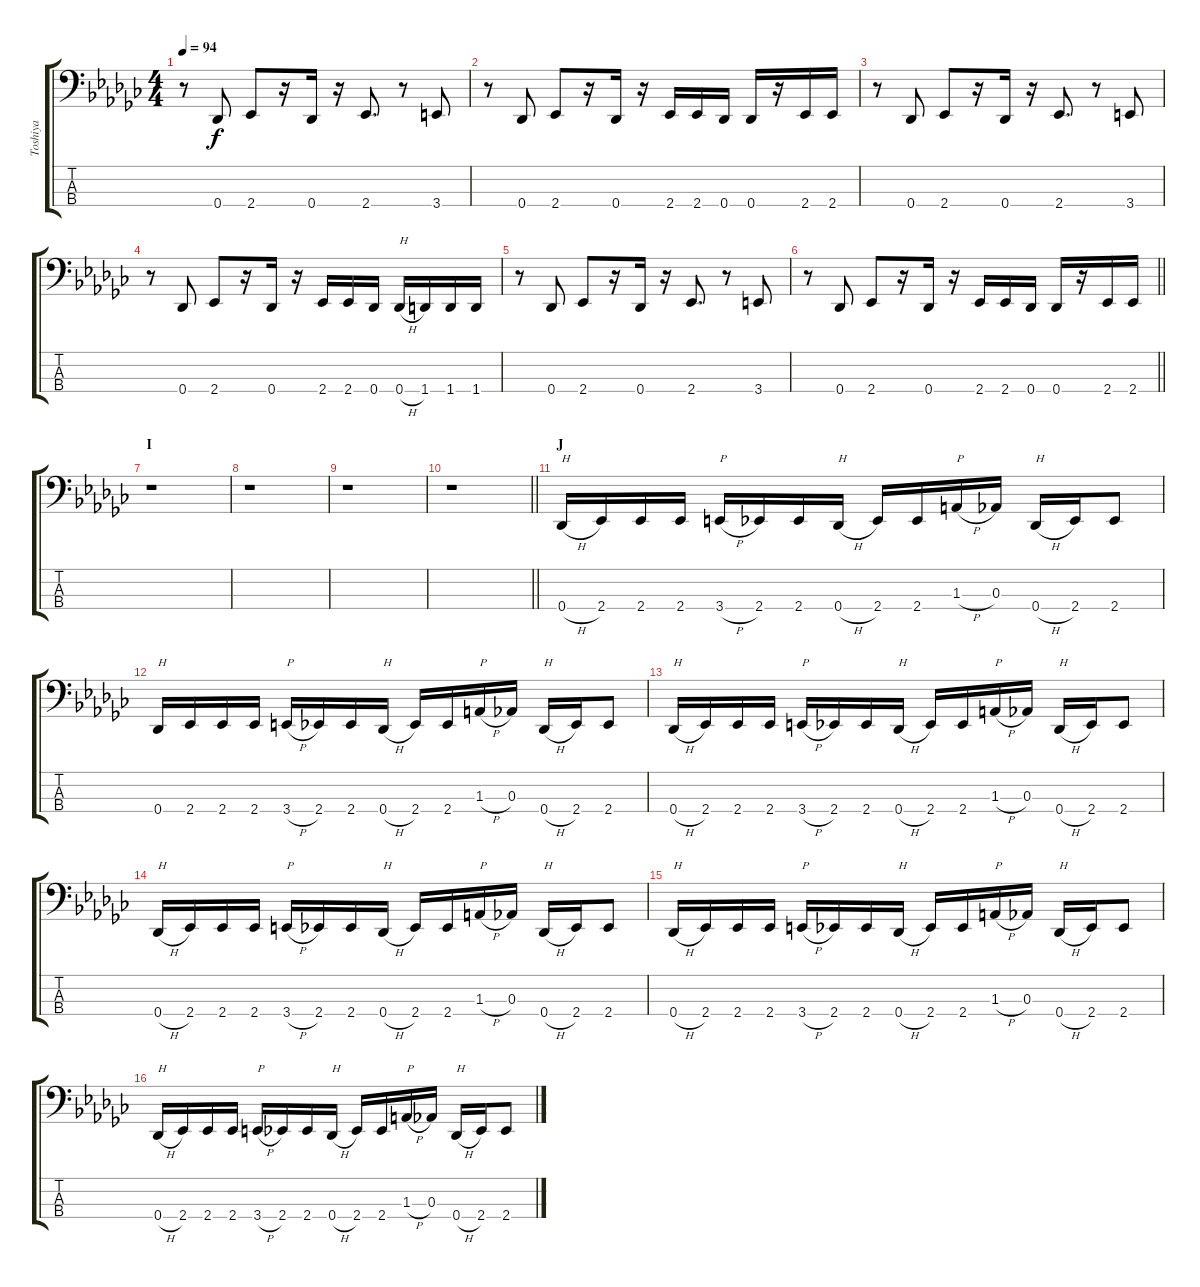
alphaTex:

\track ("Toshiya" "Toshiya") {instrument electricbasspick}
\staff {score tabs}
\tuning (Gb2 Db2 Ab1 Db1) {hide}
\ts (4 4)
\tempo 94
\clef f4
\ks ebminor
r.8{dy f} 0.4.8 2.4.8 r.16 0.4.16 r.16 2.4.8{d} r.8 3.4.8 |
r.8 0.4.8 2.4.8 r.16 0.4.16 r.16 2.4.16 2.4.16 0.4.16 0.4.16 r.16 2.4.16 2.4.16 |
r.8 0.4.8 2.4.8 r.16 0.4.16 r.16 2.4.8{d} r.8 3.4.8 |
r.8 0.4.8 2.4.8 r.16 0.4.16 r.16 2.4.16 2.4.16 0.4.16 0.4{h}.16{txt "H"} 1.4.16 1.4.16 1.4.16 |
r.8 0.4.8 2.4.8 r.16 0.4.16 r.16 2.4.8{d} r.8 3.4.8 |
\barLineRight lightlight
r.8 0.4.8 2.4.8 r.16 0.4.16 r.16 2.4.16 2.4.16 0.4.16 0.4.16 r.16 2.4.16 2.4.16 |
\section ("" "I")
r.1 |
r.1 |
r.1 |
\barLineRight lightlight
r.1 |
\section ("" "J")
0.4{h}.16{txt "H"} 2.4.16 2.4.16 2.4.16 3.4{h}.16{txt "P"} 2.4.16 2.4.16 0.4{h}.16{txt "H"} 2.4.16 2.4.16 1.3{h}.16{txt "P"} 0.3.16 0.4{h}.16{txt "H"} 2.4.16 2.4.8 |
0.4.16{txt "H"} 2.4.16 2.4.16 2.4.16 3.4{h}.16{txt "P"} 2.4.16 2.4.16 0.4{h}.16{txt "H"} 2.4.16 2.4.16 1.3{h}.16{txt "P"} 0.3.16 0.4{h}.16{txt "H"} 2.4.16 2.4.8 |
0.4{h}.16{txt "H"} 2.4.16 2.4.16 2.4.16 3.4{h}.16{txt "P"} 2.4.16 2.4.16 0.4{h}.16{txt "H"} 2.4.16 2.4.16 1.3{h}.16{txt "P"} 0.3.16 0.4{h}.16{txt "H"} 2.4.16 2.4.8 |
0.4{h}.16{txt "H"} 2.4.16 2.4.16 2.4.16 3.4{h}.16{txt "P"} 2.4.16 2.4.16 0.4{h}.16{txt "H"} 2.4.16 2.4.16 1.3{h}.16{txt "P"} 0.3.16 0.4{h}.16{txt "H"} 2.4.16 2.4.8 |
0.4{h}.16{txt "H"} 2.4.16 2.4.16 2.4.16 3.4{h}.16{txt "P"} 2.4.16 2.4.16 0.4{h}.16{txt "H"} 2.4.16 2.4.16 1.3{h}.16{txt "P"} 0.3.16 0.4{h}.16{txt "H"} 2.4.16 2.4.8 |
0.4{h}.16{txt "H"} 2.4.16 2.4.16 2.4.16 3.4{h}.16{txt "P"} 2.4.16 2.4.16 0.4{h}.16{txt "H"} 2.4.16 2.4.16 1.3{h}.16{txt "P"} 0.3.16 0.4{h}.16{txt "H"} 2.4.16 2.4.8
